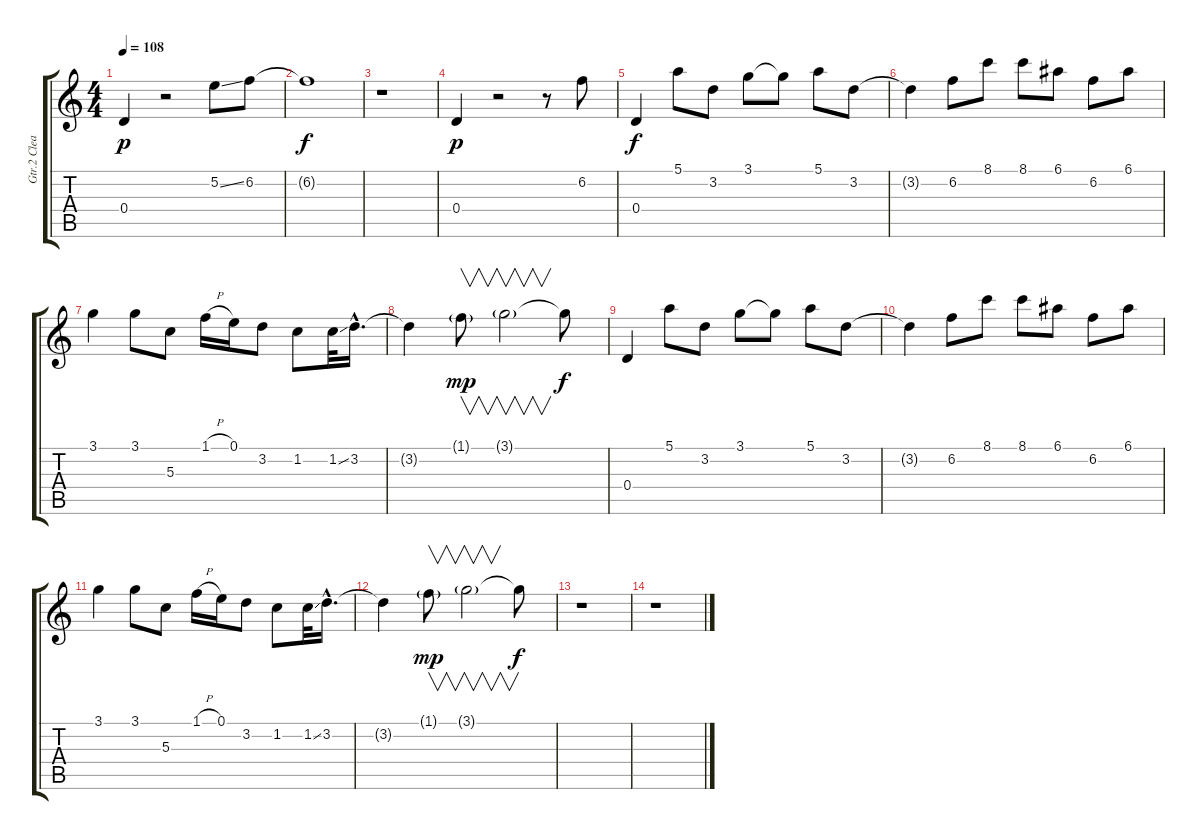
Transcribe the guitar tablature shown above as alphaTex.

\track ("Gtr.2 Clean" "Gtr.2 Clea") {instrument electricguitarclean}
\staff {score tabs}
\tuning (E4 B3 G3 D3 A2 E2) {hide}
\ts (4 4)
\tempo 108
\clef g2
\ks c
0.4.4{dy p instrument electricguitarclean} r.2 5.2{ss}.8 6.2.8 |
6.2{t}.1{dy f} |
r.1 |
0.4.4{dy p} r.2 r.8 6.2.8 |
0.4.4{dy f} 5.1.8 3.2.8 3.1.8 3.1{t}.8 5.1.8 3.2.8 |
3.2{t}.4 6.2.8 8.1.8 8.1.8 6.1.8 6.2.8 6.1.8 |
3.1.4 3.1.8 5.3.8 1.1{h}.16 0.1.16 3.2.8 1.2.8 1.2{ss}.32 3.2{hac}.16{d} |
3.2{t}.4 1.1{g}.8{v dy mp} 3.1{g}.2{v} 3.1{t}.8{dy f} |
0.4.4 5.1.8 3.2.8 3.1.8 3.1{t}.8 5.1.8 3.2.8 |
3.2{t}.4 6.2.8 8.1.8 8.1.8 6.1.8 6.2.8 6.1.8 |
3.1.4 3.1.8 5.3.8 1.1{h}.16 0.1.16 3.2.8 1.2.8 1.2{ss}.32 3.2{hac}.16{d} |
3.2{t}.4 1.1{g}.8{v dy mp} 3.1{g}.2{v} 3.1{t}.8{dy f} |
r.1 |
r.1
